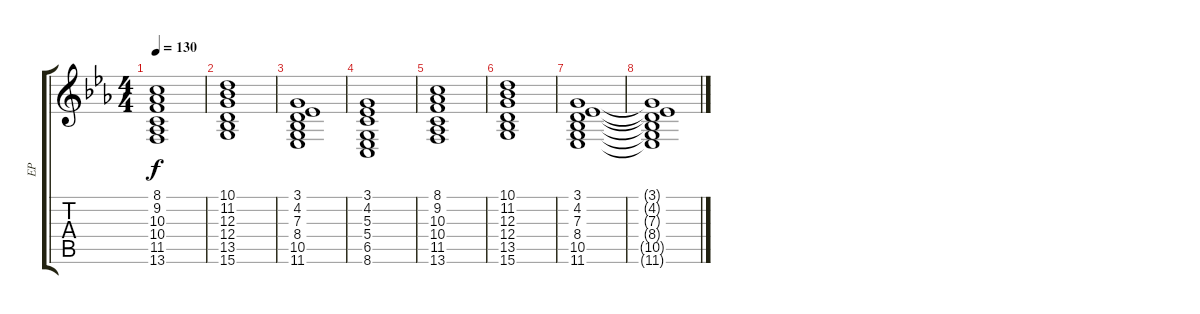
\track ("EP" "EP") {instrument electricpiano1}
\staff {score tabs}
\tuning (E4 B3 G3 D3 A2 E2) {hide}
\ts (4 4)
\tempo 130
\clef g2
\ks eb
(8.1 9.2 10.3 10.4 11.5 13.6).1{dy f} |
(10.1 11.2 12.3 12.4 13.5 15.6).1 |
(3.1 4.2 7.3 8.4 10.5 11.6).1 |
(3.1 4.2 5.3 5.4 6.5 8.6).1 |
(8.1 9.2 10.3 10.4 11.5 13.6).1{volume 7} |
(10.1 11.2 12.3 12.4 13.5 15.6).1{volume 3} |
(3.1 4.2 7.3 8.4 10.5 11.6).1{volume 1} |
(3.1{t} 4.2{t} 7.3{t} 8.4{t} 10.5{t} 11.6{t}).1{volume 0}
